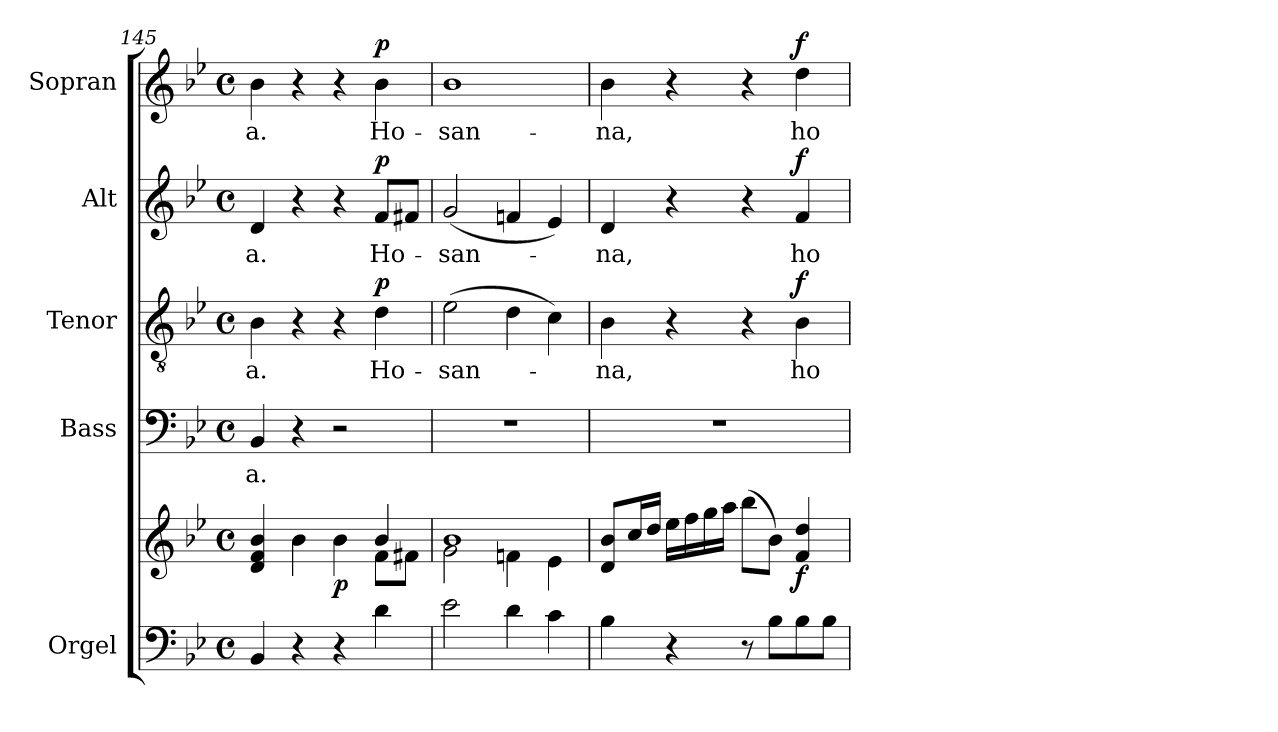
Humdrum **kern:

**kern	**kern	**dynam	**kern	**text	**kern	**text	**dynam	**kern	**text	**dynam	**kern	**text	**dynam
*part5	*part5	*part5	*part4	*part4	*part3	*part3	*part3	*part2	*part2	*part2	*part1	*part1	*part1
*staff6	*staff5	*staff5/6	*staff4	*staff4	*staff3	*staff3	*staff3	*staff2	*staff2	*staff2	*staff1	*staff1	*staff1
*I"Orgel	*	*	*I"Bass	*	*I"Tenor	*	*	*I"Alt	*	*	*I"Sopran	*	*
*I'Org.	*	*	*I'B.	*	*I'T.	*	*	*I'A.	*	*	*I'S.	*	*
*clefF4	*clefG2	*	*clefF4	*	*clefGv2	*	*	*clefG2	*	*	*clefG2	*	*
*k[b-e-]	*k[b-e-]	*	*k[b-e-]	*	*k[b-e-]	*	*	*k[b-e-]	*	*	*k[b-e-]	*	*
*B-:	*B-:	*	*B-:	*	*B-:	*	*	*B-:	*	*	*B-:	*	*
*M4/4	*M4/4	*	*M4/4	*	*M4/4	*	*	*M4/4	*	*	*M4/4	*	*
*met(c)	*met(c)	*	*met(c)	*	*met(c)	*	*	*met(c)	*	*	*met(c)	*	*
=145	=145	=145	=145	=145	=145	=145	=145	=145	=145	=145	=145	=145	=145
*	*^	*	*	*	*	*	*	*	*	*	*	*	*
!	!	!	!	!	!LO:LY:b	!	!LO:LY:b	!	!	!LO:LY:b	!	!	!LO:LY:b	!
4BB-/	4d/ 4f/ 4b-/	2.ryy	.	4BB-/	-a.	4B-\	-a.	.	4d/	-a.	.	4b-\	-a.	.
4r	4b-\	.	.	4r	.	4r	.	.	4r	.	.	4r	.	.
!	!	!	!LO:DY:b	!	!	!	!	!	!	!	!	!	!	!
4r	4b-\	.	p	2r	.	4r	.	.	4r	.	.	4r	.	.
!	!	!	!	!	!	!	!LO:LY:b	!LO:DY:a	!	!LO:LY:b	!LO:DY:a	!	!LO:LY:b	!LO:DY:a
4d\	4b-/	8f\L	.	.	.	4d\	Ho-	p	8f/L	Ho-	p	4b-\	Ho-	p
.	.	8f#X\J	.	.	.	.	.	.	8f#X/J	.	.	.	.	.
=146	=146	=146	=146	=146	=146	=146	=146	=146	=146	=146	=146	=146	=146	=146
!	!	!	!	!	!	!	!LO:LY:b	!	!	!LO:LY:b	!	!	!LO:LY:b	!
2e-\	1b-	2g\	.	1r	.	(>2e-\	-san-	.	(<2g/	-san-	.	1b-	-san-	.
4d\	.	4fn\	.	.	.	4d\	.	.	4fn/	.	.	.	.	.
4c\	.	4e-\	.	.	.	4c\)	.	.	4e-/)	.	.	.	.	.
!!LO:LB:g=z
=147	=147	=147	=147	=147	=147	=147	=147	=147	=147	=147	=147	=147	=147	=147
!	!	!	!	!	!	!	!LO:LY:b	!	!	!LO:LY:b	!	!	!LO:LY:b	!
*	*v	*v	*	*	*	*	*	*	*	*	*	*	*	*
4B-\	8d/ 8b-/L	.	1r	.	4B-\	-na,	.	4d/	-na,	.	4b-\	-na,	.
.	16cc/L	.	.	.	.	.	.	.	.	.	.	.	.
.	16dd/JJ	.	.	.	.	.	.	.	.	.	.	.	.
4r	16ee-\LL	.	.	.	4r	.	.	4r	.	.	4r	.	.
.	16ff\	.	.	.	.	.	.	.	.	.	.	.	.
.	16gg\	.	.	.	.	.	.	.	.	.	.	.	.
.	16aa\JJ	.	.	.	.	.	.	.	.	.	.	.	.
8r	(>8bb-\L	.	.	.	4r	.	.	4r	.	.	4r	.	.
8B-\L	8b-\J)	.	.	.	.	.	.	.	.	.	.	.	.
!	!	!LO:DY:b	!	!	!	!LO:LY:b	!LO:DY:a	!	!LO:LY:b	!LO:DY:a	!	!LO:LY:b	!LO:DY:a
8B-\	4f/ 4dd/	f	.	.	4B-\	ho-	f	4f/	ho-	f	4dd\	ho-	f
8B-\J	.	.	.	.	.	.	.	.	.	.	.	.	.
=	=	=	=	=	=	=	=	=	=	=	=	=	=
*-	*-	*-	*-	*-	*-	*-	*-	*-	*-	*-	*-	*-	*-
